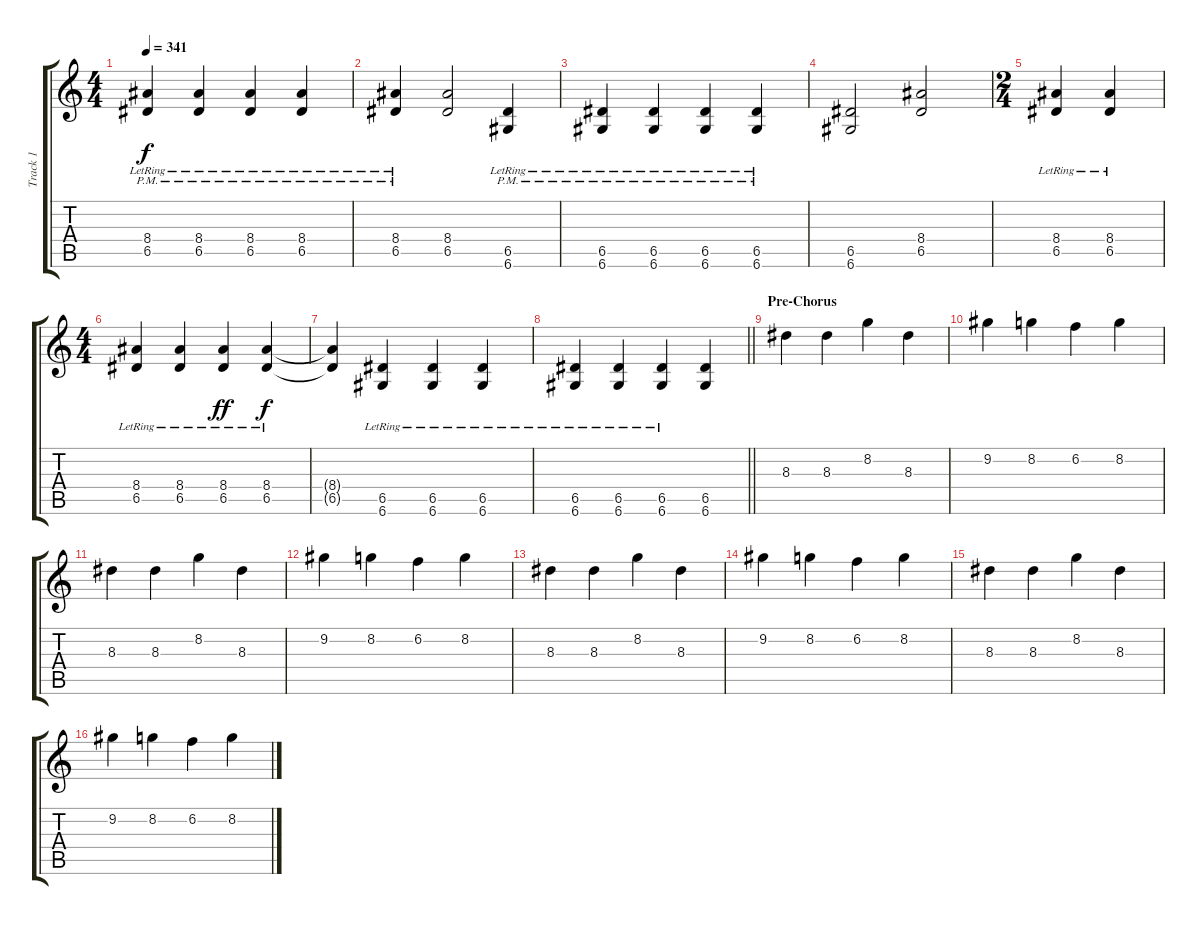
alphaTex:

\track ("Track 1" "Track 1") {instrument overdrivenguitar}
\staff {score tabs}
\tuning (E4 B3 G3 D3 A2 D2) {hide}
\ts (4 4)
\tempo 341
\clef g2
\ks c
(8.4{pm lr} 6.5{pm lr}).4{dy f} (8.4{pm lr} 6.5{pm lr}).4 (8.4{pm lr} 6.5{pm lr}).4 (8.4{pm lr} 6.5{pm lr}).4 |
(8.4{pm lr} 6.5{pm lr}).4 (8.4 6.5).2 (6.5{pm lr} 6.6{pm lr}).4 |
(6.5{pm lr} 6.6{pm lr}).4 (6.5{pm lr} 6.6{pm lr}).4 (6.5{pm lr} 6.6{pm lr}).4 (6.5{pm lr} 6.6{pm lr}).4 |
(6.5 6.6).2 (8.4 6.5).2 |
\ts (2 4)
(8.4{lr} 6.5{lr}).4 (8.4{lr} 6.5{lr}).4 |
\ts (4 4)
(8.4{lr} 6.5{lr}).4 (8.4{lr} 6.5{lr}).4 (8.4{lr} 6.5{lr}).4{dy ff} (8.4{lr} 6.5{lr}).4{dy f} |
(8.4{t} 6.5{t}).4 (6.5{lr} 6.6{lr}).4 (6.5{lr} 6.6{lr}).4 (6.5{lr} 6.6{lr}).4 |
\barLineRight lightlight
(6.5{lr} 6.6{lr}).4 (6.5{lr} 6.6{lr}).4 (6.5{lr} 6.6{lr}).4 (6.5 6.6).4 |
\section ("" "Pre-Chorus")
8.3.4 8.3.4 8.2.4 8.3.4 |
9.2.4 8.2.4 6.2.4 8.2.4 |
8.3.4 8.3.4 8.2.4 8.3.4 |
9.2.4 8.2.4 6.2.4 8.2.4 |
8.3.4 8.3.4 8.2.4 8.3.4 |
9.2.4 8.2.4 6.2.4 8.2.4 |
8.3.4 8.3.4 8.2.4 8.3.4 |
9.2.4 8.2.4 6.2.4 8.2.4
